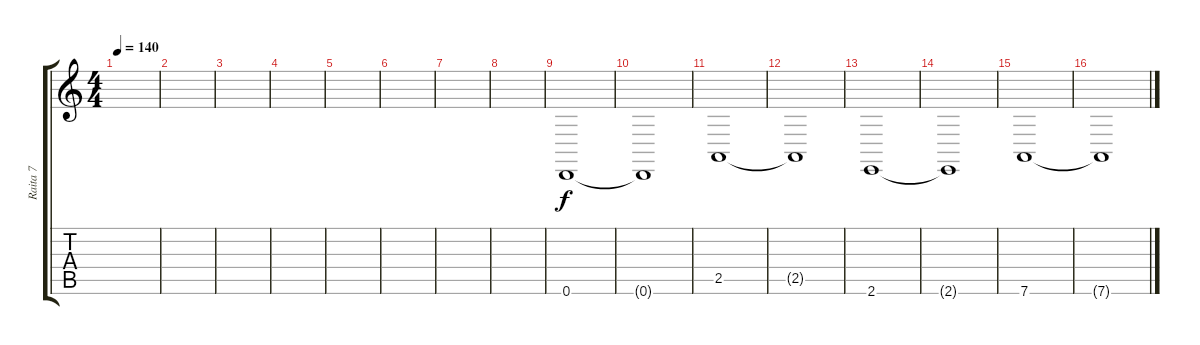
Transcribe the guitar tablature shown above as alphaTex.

\track ("Raita 7" "Raita 7") {instrument cello}
\staff {score tabs}
\tuning (D4 A3 F3 C3 G2 D2) {hide}
\ts (4 4)
\tempo 140
\clef g2
\ks c
|
|
|
|
|
|
|
|
0.6.1 |
0.6{t}.1 |
2.5.1 |
2.5{t}.1 |
2.6.1 |
2.6{t}.1 |
7.6.1 |
7.6{t}.1
